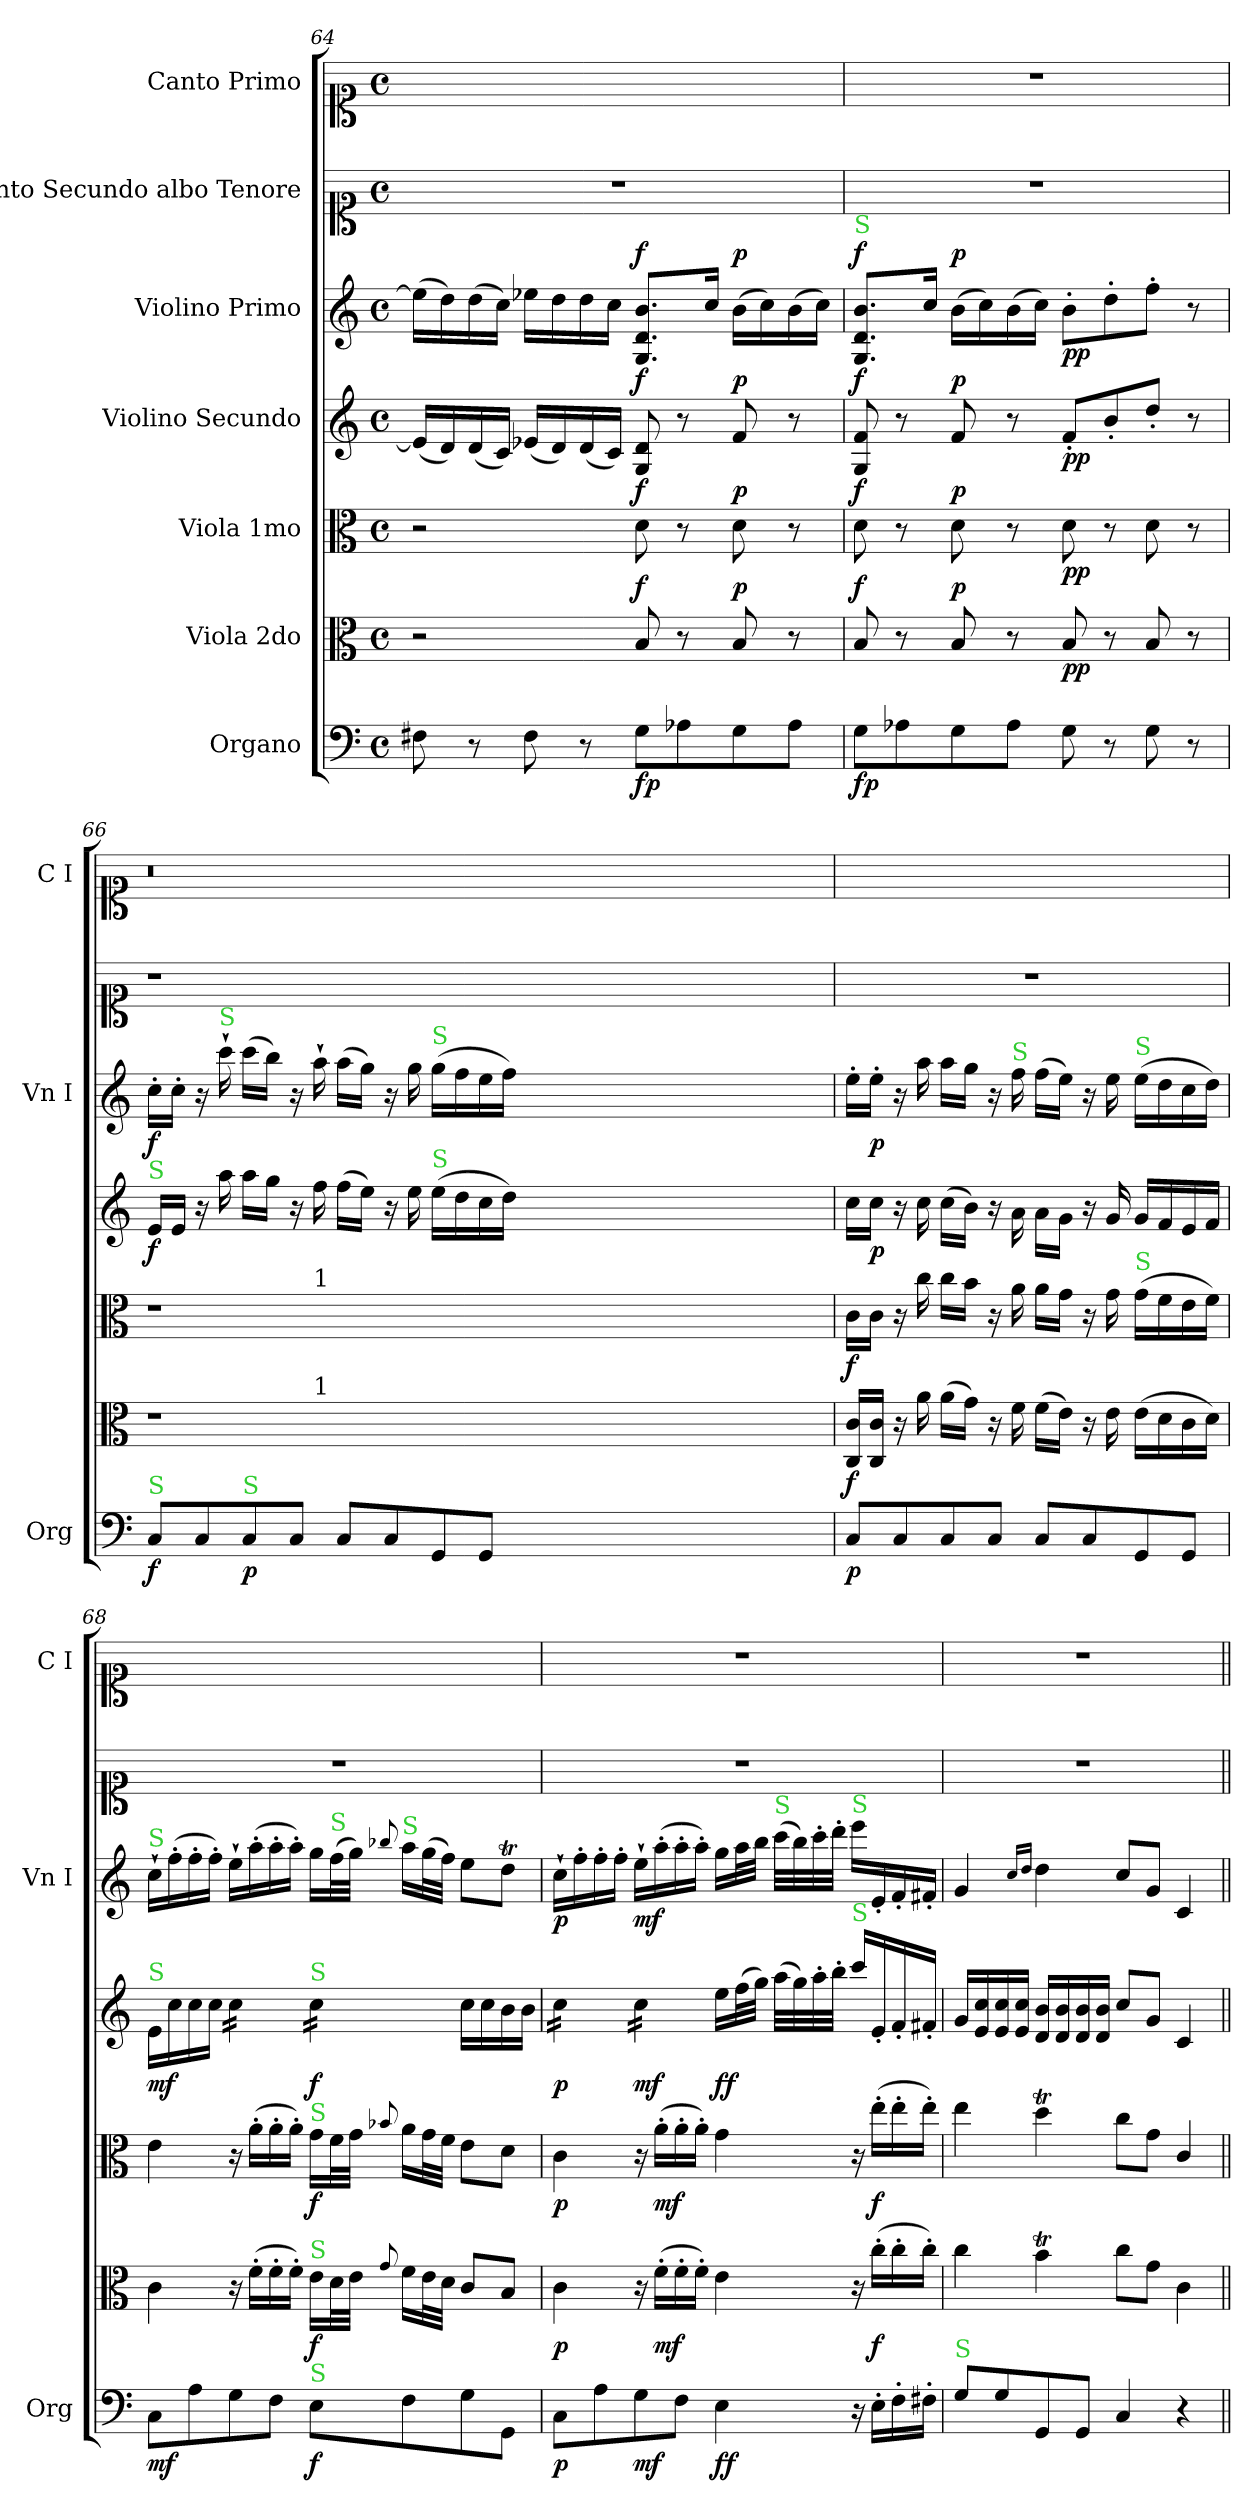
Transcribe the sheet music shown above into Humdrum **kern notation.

**kern	**dynam	**kern	**dynam	**kern	**dynam	**kern	**dynam	**kern	**dynam	**kern	**kern
*part7	*part7	*part6	*part6	*part5	*part5	*part4	*part4	*part3	*part3	*part2	*part1
*staff7	*staff7	*staff6	*staff6	*staff5	*staff5	*staff4	*staff4	*staff3	*staff3	*staff2	*staff1
*I"Organo	*	*I"Viola 2do	*	*I"Viola 1mo	*	*I"Violino Secundo	*	*I"Violino Primo	*	*I"Canto Secundo albo Tenore	*I"Canto Primo
*I'Org	*	*	*	*	*	*	*	*I'Vn I	*	*	*I'C I
*clefF4	*	*clefC3	*	*clefC3	*	*clefG2	*	*clefG2	*	*clefC1	*clefC1
*k[]	*	*k[]	*	*k[]	*	*k[]	*	*k[]	*	*k[]	*k[]
*M4/4	*	*M4/4	*	*M4/4	*	*M4/4	*	*M4/4	*	*M4/4	*M4/4
*met(c)	*	*met(c)	*	*met(c)	*	*met(c)	*	*met(c)	*	*met(c)	*met(c)
=64	=64	=64	=64	=64	=64	=64	=64	=64	=64	=64	=64
8F#X\	.	2r	.	2r	.	(16e-/LL]	.	(16ee-\LL]	.	1r	1ryy
.	.	.	.	.	.	16d/)	.	16dd\)	.	.	.
8r	.	.	.	.	.	(16d/	.	(16dd\	.	.	.
.	.	.	.	.	.	16c/JJ)	.	16cc\JJ)	.	.	.
8F#\	.	.	.	.	.	(16e-X/LL	.	16ee-X\LL	.	.	.
.	.	.	.	.	.	16d/)	.	16dd\	.	.	.
8r	.	.	.	.	.	(16d/	.	16dd\	.	.	.
.	.	.	.	.	.	16c/JJ)	.	16cc\JJ	.	.	.
!	!LO:DY:b	!	!LO:DY:a	!	!LO:DY:a	!	!LO:DY:a	!	!LO:DY:a	!	!
8G\L	fp	8B/	f	8d\	f	8G/ 8d/	f	8.G/ 8.d/ 8.b/L	f	.	.
8A-X\	.	8r	.	8r	.	8r	.	.	.	.	.
.	.	.	.	.	.	.	.	16cc/Jk	.	.	.
!	!	!	!LO:DY:a	!	!LO:DY:a	!	!LO:DY:a	!	!LO:DY:a	!	!
8G\	.	8B/	p	8d\	p	8f/	p	(16b\LL	p	.	.
.	.	.	.	.	.	.	.	16cc\)	.	.	.
8A-\J	.	8r	.	8r	.	8r	.	(16b\	.	.	.
.	.	.	.	.	.	.	.	16cc\JJ)	.	.	.
=65	=65	=65	=65	=65	=65	=65	=65	=65	=65	=65	=65
!	!	!	!	!	!	!	!	!LO:TX:a:color=limegreen:t=S	!	!	!
!	!LO:DY:b	!	!LO:DY:a	!	!LO:DY:a	!	!LO:DY:a	!	!LO:DY:a	!	!
8G\L	fp	8B/	f	8d\	f	8G/ 8f/	f	8.G/ 8.d/ 8.b/L	f	1r	1r
8A-X\	.	8r	.	8r	.	8r	.	.	.	.	.
.	.	.	.	.	.	.	.	16cc/Jk	.	.	.
!	!	!	!LO:DY:a	!	!LO:DY:a	!	!LO:DY:a	!	!LO:DY:a	!	!
8G\	.	8B/	p	8d\	p	8f/	p	(16b\LL	p	.	.
.	.	.	.	.	.	.	.	16cc\)	.	.	.
8A-\J	.	8r	.	8r	.	8r	.	(16b\	.	.	.
.	.	.	.	.	.	.	.	16cc\JJ)	.	.	.
!	!	!	!LO:DY:b	!	!LO:DY:b	!	!LO:DY:b	!	!LO:DY:b	!	!
8G\	.	8B/	pp	8d\	pp	8f'/L	pp	8b'\L	pp	.	.
8r	.	8r	.	8r	.	8b'/	.	8dd'\	.	.	.
8G\	.	8B/	.	8d\	.	8dd'/J	.	8ff'\J	.	.	.
8r	.	8r	.	8r	.	8r	.	8r	.	.	.
=66	=66	=66	=66	=66	=66	=66	=66	=66	=66	=66	=66
!	!	!	!	!	!	!LO:TX:a:color=limegreen:t=S	!	!	!	!	!
!	!	!	!	!LO:TX:a:color=limegreen:t=S	!	!	!	!	!	!	!
!	!	!LO:TX:a:color=limegreen:t=S	!	!	!	!	!	!	!	!	!
!LO:TX:a:color=limegreen:t=S	!	!	!	!	!	!	!	!	!	!	!
!	!LO:DY:b	!	!	!	!	!	!LO:DY:b	!	!LO:DY:b	!	!
*	*	*^	*	*^	*	*	*	*	*	*	*
8C/L	f	1r	4..ryy	.	1r	4..ryy	.	16e/LL	f	16cc'\LL	f	1r	0.r
.	.	.	.	.	.	.	.	16e/JJ	.	16cc'\JJ	.	.	.
8C/	.	.	.	.	.	.	.	16r	.	16r	.	.	.
!	!	!	!	!	!	!	!	!	!	!LO:TX:a:color=limegreen:t=S	!	!	!
.	.	.	.	.	.	.	.	16aa\	.	16ccc`\	.	.	.
!LO:TX:a:color=limegreen:t=S	!	!	!	!	!	!	!	!	!	!	!	!	!
!	!LO:DY:b	!	!	!	!	!	!	!	!	!	!	!	!
8C/	p	.	.	.	.	.	.	16aa\LL	.	(16ccc\LL	.	.	.
.	.	.	.	.	.	.	.	16gg\JJ	.	16bb\JJ)	.	.	.
8C/J	.	.	.	.	.	.	.	16r	.	16r	.	.	.
!	!	!	!	!	!	!LO:TX:a:t=1	!	!	!	!	!	!	!
!	!	!	!LO:TX:a:t=1	!	!	!	!	!	!	!	!	!	!
.	.	.	1ryy	.	.	1ryy	.	16ff\	.	16aa`\	.	.	.
8C/L	.	.	.	.	.	.	.	(16ff\LL	.	(16aa\LL	.	.	.
.	.	.	.	.	.	.	.	16ee\JJ)	.	16gg\JJ)	.	.	.
8C/	.	.	.	.	.	.	.	16r	.	16r	.	.	.
.	.	.	.	.	.	.	.	16ee\	.	16gg\	.	.	.
!	!	!	!	!	!	!	!	!	!	!LO:TX:a:color=limegreen:t=S	!	!	!
!	!	!	!	!	!	!	!	!LO:TX:a:color=limegreen:t=S	!	!	!	!	!
8GG/	.	.	.	.	.	.	.	(16ee\LL	.	(16gg\LL	.	.	.
.	.	.	.	.	.	.	.	16dd\	.	16ff\	.	.	.
8GG/J	.	.	.	.	.	.	.	16cc\	.	16ee\	.	.	.
.	.	.	.	.	.	.	.	16dd\JJ)	.	16ff\JJ)	.	.	.
0ryy	.	0ryy	.	.	0ryy	.	.	0ryy	.	0ryy	.	0ryy	.
.	.	.	1ryy	.	.	1ryy	.	.	.	.	.	.	.
.	.	.	2ryy	.	.	2ryy	.	.	.	.	.	.	.
.	.	.	16ryy	.	.	16ryy	.	.	.	.	.	.	.
=67	=67	=67	=67	=67	=67	=67	=67	=67	=67	=67	=67	=67	=67
!	!	!	!	!	!LO:TX:a:color=limegreen:t=S	!	!	!	!	!	!	!	!
!	!	!LO:TX:a:color=limegreen:t=S	!	!	!	!	!	!	!	!	!	!	!
!	!LO:DY:b	!	!	!LO:DY:b	!	!	!LO:DY:b	!	!	!	!	!	!
*	*	*v	*v	*	*	*	*	*	*	*	*	*	*
*	*	*	*	*v	*v	*	*	*	*	*	*	*
8C/L	p	16C/ 16c/LL	f	16c\LL	f	16cc\LL	.	16ee'\LL	.	1r	1ryy
!	!	!	!	!	!	!	!LO:DY:b	!	!LO:DY:b	!	!
.	.	16C/ 16c/JJ	.	16c\JJ	.	16cc\JJ	p	16ee'\JJ	p	.	.
8C/	.	16r	.	16r	.	16r	.	16r	.	.	.
.	.	16a\	.	16cc\	.	16cc\	.	16aa\	.	.	.
8C/	.	(16a\LL	.	16cc\LL	.	(16cc\LL	.	16aa\LL	.	.	.
.	.	16g\JJ)	.	16b\JJ	.	16b\JJ)	.	16gg\JJ	.	.	.
8C/J	.	16r	.	16r	.	16r	.	16r	.	.	.
!	!	!	!	!	!	!	!	!LO:TX:a:color=limegreen:t=S	!	!	!
.	.	16f\	.	16a\	.	16a\	.	16ff\	.	.	.
8C/L	.	(16f\LL	.	16a\LL	.	16a\LL	.	(16ff\LL	.	.	.
.	.	16e\JJ)	.	16g\JJ	.	16g\JJ	.	16ee\JJ)	.	.	.
8C/	.	16r	.	16r	.	16r	.	16r	.	.	.
.	.	16e\	.	16g\	.	16g/	.	16ee\	.	.	.
!	!	!	!	!	!	!	!	!LO:TX:a:color=limegreen:t=S	!	!	!
!	!	!	!	!LO:TX:a:color=limegreen:t=S	!	!	!	!	!	!	!
8GG/	.	(16e\LL	.	(16g\LL	.	16g/LL	.	(16ee\LL	.	.	.
.	.	16d\	.	16f\	.	16f/	.	16dd\	.	.	.
8GG/J	.	16c\	.	16e\	.	16e/	.	16cc\	.	.	.
.	.	16d\JJ)	.	16f\JJ)	.	16f/JJ	.	16dd\JJ)	.	.	.
=68	=68	=68	=68	=68	=68	=68	=68	=68	=68	=68	=68
!	!	!	!	!	!	!	!	!LO:TX:a:color=limegreen:t=S	!	!	!
!	!	!	!	!	!	!LO:TX:a:color=limegreen:t=S	!	!	!	!	!
!	!LO:DY:b	!	!	!	!	!	!LO:DY:b	!	!	!	!
8C\L	mf	4c\	.	4e\	.	16e/LL	mf	16cc`\LL	.	1r	1ryy
.	.	.	.	.	.	16cc\	.	(16ff'\	.	.	.
8A\	.	.	.	.	.	16cc\	.	16ff'\	.	.	.
.	.	.	.	.	.	16cc\JJ	.	16ff'\JJ)	.	.	.
*	*	*	*	*	*	*tremolo	*	*	*	*	*
8G\	.	16r	.	16r	.	16cc\LL	.	16ee`\LL	.	.	.
.	.	(16f'\LL	.	(16a'\LL	.	16cc\	.	(16aa'\	.	.	.
8F\J	.	16f'\	.	16a'\	.	16cc\	.	16aa'\	.	.	.
.	.	16f'\JJ)	.	16a'\JJ)	.	16cc\JJ	.	16aa'\JJ)	.	.	.
!	!	!	!	!	!	!LO:TX:a:color=limegreen:t=S	!	!	!	!	!
!	!	!	!	!LO:TX:a:color=limegreen:t=S	!	!	!	!	!	!	!
!	!	!LO:TX:a:color=limegreen:t=S	!	!	!	!	!	!	!	!	!
!LO:TX:a:color=limegreen:t=S	!	!	!	!	!	!	!	!	!	!	!
!	!LO:DY:b	!	!LO:DY:b	!	!LO:DY:b	!	!LO:DY:b	!	!	!	!
8E\L	f	16e\LL	f	16g\LL	f	16cc\LL	f	16gg\LL	.	.	.
!	!	!	!	!	!	!	!	!LO:TX:a:color=limegreen:t=S	!	!	!
.	.	32d\L	.	32f\L	.	16cc\	.	(32ff\L	.	.	.
.	.	32e\JJJ	.	32g\JJJ	.	.	.	32gg\JJJ)	.	.	.
.	.	8qqg/	.	8qqb-X/	.	.	.	8qqbb-X/	.	.	.
!	!	!	!	!	!	!	!	!LO:TX:a:color=limegreen:t=S	!	!	!
8F\	.	16f\LL	.	16a\LL	.	16cc\	.	16aa\LL	.	.	.
.	.	32e\L	.	32g\L	.	16cc\JJ	.	(32gg\L	.	.	.
*	*	*	*	*	*	*Xtremolo	*	*	*	*	*
.	.	32d\JJJ	.	32f\JJJ	.	.	.	32ff\JJJ)	.	.	.
8G\	.	8c/L	.	8e\L	.	16cc\LL	.	8ee\L	.	.	.
.	.	.	.	.	.	16cc\	.	.	.	.	.
8GG\J	.	8B/J	.	8d\J	.	16b\	.	8ddT\J	.	.	.
.	.	.	.	.	.	16b\JJ	.	.	.	.	.
=69	=69	=69	=69	=69	=69	=69	=69	=69	=69	=69	=69
!	!LO:DY:b	!	!LO:DY:b	!	!LO:DY:b	!	!LO:DY:b	!	!LO:DY:b	!	!
*	*	*	*	*	*	*tremolo	*	*	*	*	*
8C\L	p	4c\	p	4c\	p	16cc\LL	p	16cc`\LL	p	1r	1r
.	.	.	.	.	.	16cc\	.	16ff'\	.	.	.
8A\	.	.	.	.	.	16cc\	.	16ff'\	.	.	.
.	.	.	.	.	.	16cc\JJ	.	16ff'\JJ	.	.	.
!	!LO:DY:b	!	!	!	!	!	!LO:DY:b	!	!LO:DY:b	!	!
8G\	mf	16r	.	16r	.	16cc\LL	mf	16ee`\LL	mf	.	.
!	!	!	!LO:DY:b	!	!LO:DY:b	!	!	!	!	!	!
.	.	(16f'\LL	mf	(16a'\LL	mf	16cc\	.	(16aa'\	.	.	.
8F\J	.	16f'\	.	16a'\	.	16cc\	.	16aa'\	.	.	.
.	.	16f'\JJ)	.	16a'\JJ)	.	16cc\JJ	.	16aa'\JJ)	.	.	.
*	*	*	*	*	*	*Xtremolo	*	*	*	*	*
!	!LO:DY:b	!	!	!	!	!	!LO:DY:b	!	!	!	!
4E\	ff	4e\	.	4g\	.	16ee\LL	ff	16gg\LL	.	.	.
.	.	.	.	.	.	(32ff\L	.	32aa\L	.	.	.
.	.	.	.	.	.	32gg\JJJ)	.	32bb\JJJ	.	.	.
!	!	!	!	!	!	!	!	!LO:TX:a:color=limegreen:t=S	!	!	!
.	.	.	.	.	.	(32aa\LLL	.	(32ccc\LLL	.	.	.
.	.	.	.	.	.	32gg\)	.	32bb\)	.	.	.
.	.	.	.	.	.	32aa'\	.	32ccc'\	.	.	.
.	.	.	.	.	.	32bb'\JJJ	.	32ddd'\JJJ	.	.	.
!	!	!	!	!	!	!	!	!LO:TX:a:color=limegreen:t=S	!	!	!
!	!	!	!	!	!	!LO:TX:a:color=limegreen:t=S	!	!	!	!	!
16r	.	16r	.	16r	.	16ccc\LL	.	16eee\LL	.	.	.
!	!	!	!LO:DY:b	!	!LO:DY:b	!	!	!	!	!	!
16E'\LL	.	(16cc'\LL	f	(16ee'\LL	f	16e'/	.	16e'/	.	.	.
16F'\	.	16cc'\	.	16ee'\	.	16f'/	.	16f'/	.	.	.
16F#X'\JJ	.	16cc'\JJ)	.	16ee'\JJ)	.	16f#X'/JJ	.	16f#X'/JJ	.	.	.
=70	=70	=70	=70	=70	=70	=70	=70	=70	=70	=70	=70
!LO:TX:a:color=limegreen:t=S	!	!	!	!	!	!	!	!	!	!	!
8G\L	.	4cc\	.	4ee\	.	16g/LL	.	4g/	.	1r	1r
.	.	.	.	.	.	16e/ 16cc/	.	.	.	.	.
8G\	.	.	.	.	.	16e/ 16cc/	.	.	.	.	.
.	.	.	.	.	.	16e/ 16cc/JJ	.	.	.	.	.
.	.	.	.	.	.	.	.	16qqcc/LL	.	.	.
.	.	.	.	.	.	.	.	16qqdd/JJ	.	.	.
8GG/	.	4bt\	.	4ddT\	.	16d/ 16b/LL	.	4dd\	.	.	.
.	.	.	.	.	.	16d/ 16b/	.	.	.	.	.
8GG/J	.	.	.	.	.	16d/ 16b/	.	.	.	.	.
.	.	.	.	.	.	16d/ 16b/JJ	.	.	.	.	.
4C/	.	8cc\L	.	8cc\L	.	8cc/L	.	8cc/L	.	.	.
.	.	8g\J	.	8g\J	.	8g/J	.	8g/J	.	.	.
4r	.	4c\	.	4c/	.	4c/	.	4c/	.	.	.
=||	=||	=||	=||	=||	=||	=||	=||	=||	=||	=||	=||
*-	*-	*-	*-	*-	*-	*-	*-	*-	*-	*-	*-
